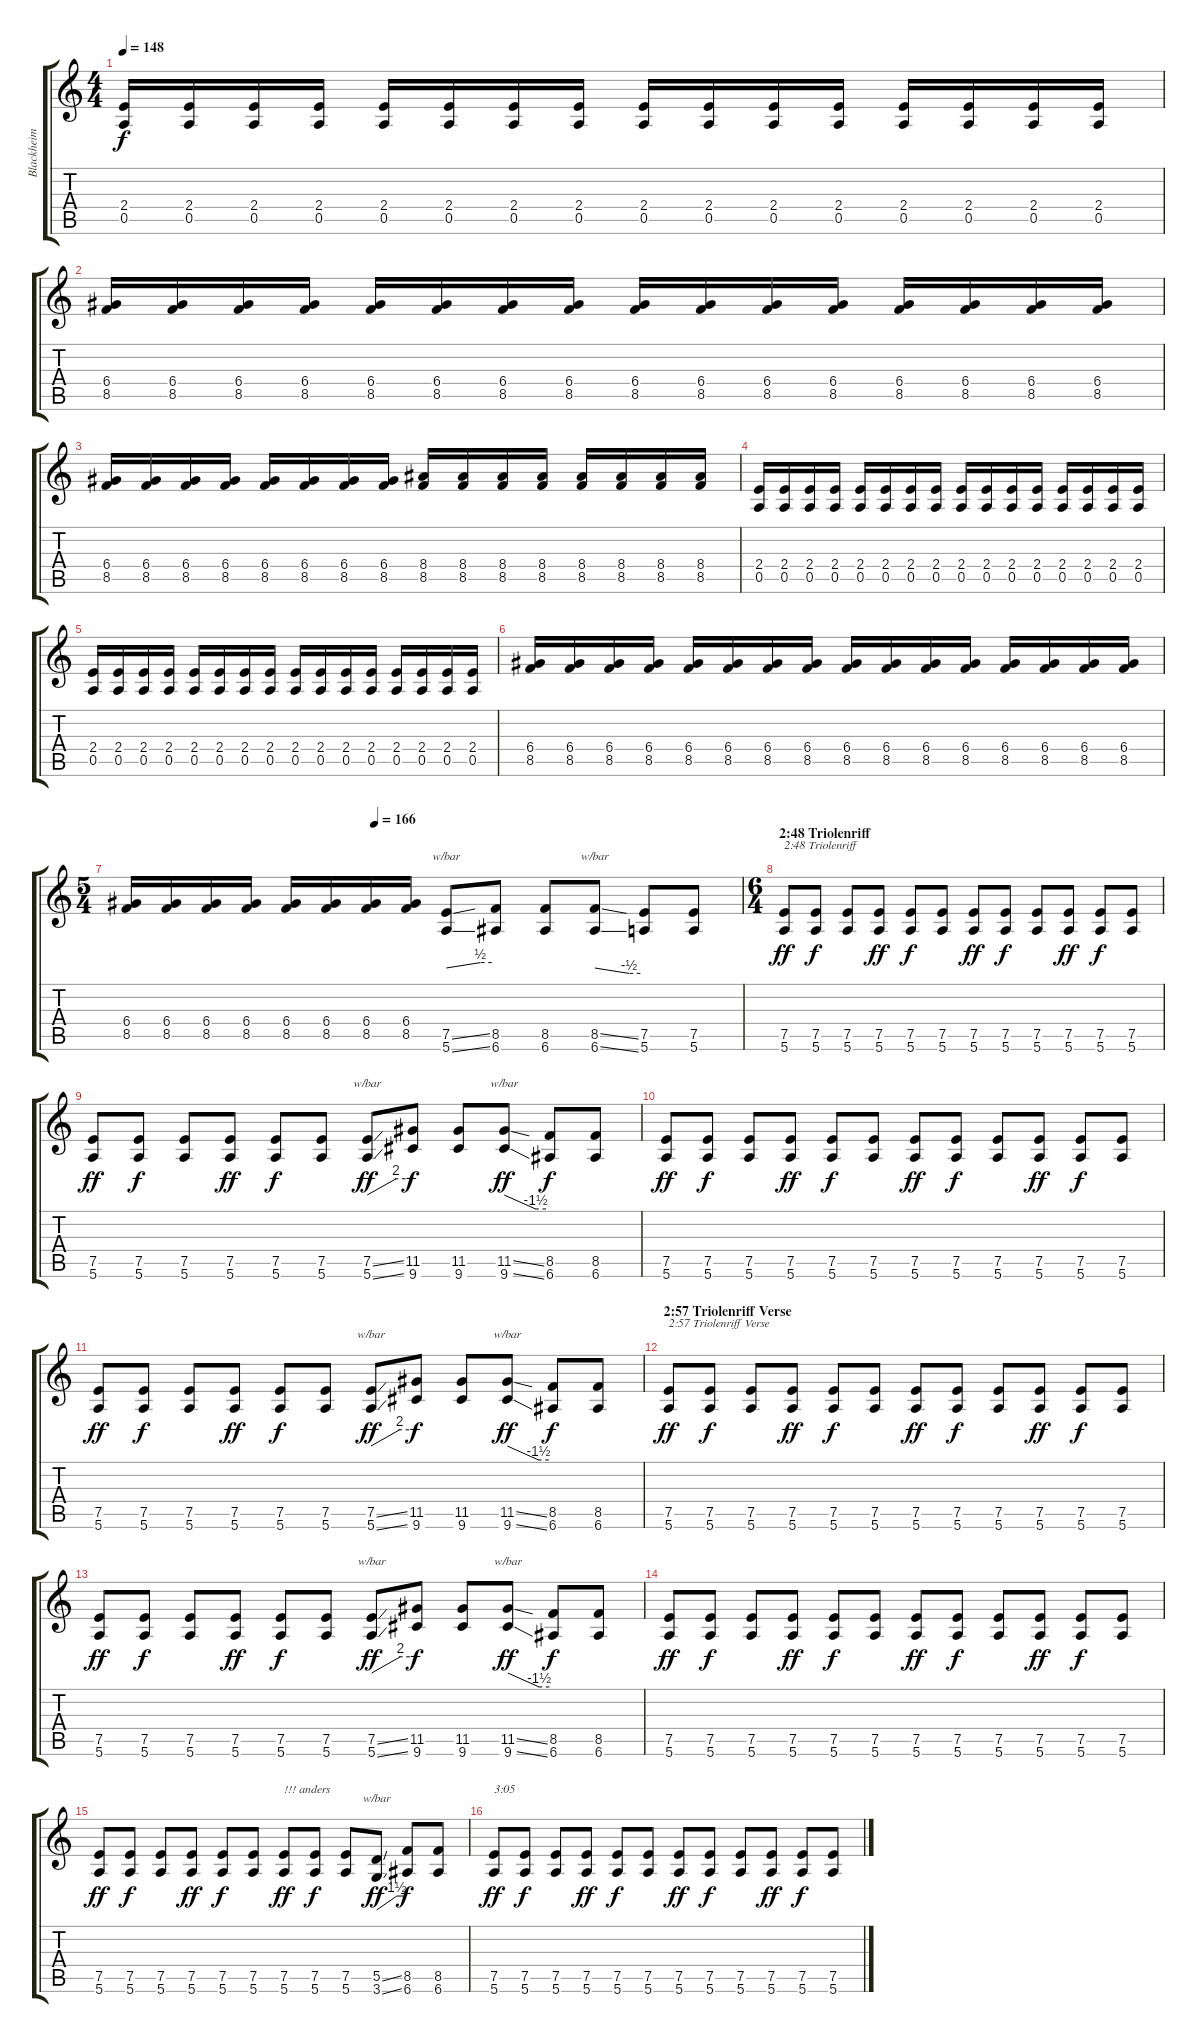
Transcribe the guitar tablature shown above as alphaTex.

\track ("Blackheim (right)" "Blackheim ") {instrument distortionguitar}
\staff {score tabs}
\tuning (E4 B3 G3 D3 A2 E2) {hide}
\ts (4 4)
\tempo 148
\clef g2
\ks c
(2.4 0.5).16{dy f} (2.4 0.5).16 (2.4 0.5).16 (2.4 0.5).16 (2.4 0.5).16 (2.4 0.5).16 (2.4 0.5).16 (2.4 0.5).16 (2.4 0.5).16 (2.4 0.5).16 (2.4 0.5).16 (2.4 0.5).16 (2.4 0.5).16 (2.4 0.5).16 (2.4 0.5).16 (2.4 0.5).16 |
(6.4 8.5).16 (6.4 8.5).16 (6.4 8.5).16 (6.4 8.5).16 (6.4 8.5).16 (6.4 8.5).16 (6.4 8.5).16 (6.4 8.5).16 (6.4 8.5).16 (6.4 8.5).16 (6.4 8.5).16 (6.4 8.5).16 (6.4 8.5).16 (6.4 8.5).16 (6.4 8.5).16 (6.4 8.5).16 |
(6.4 8.5).16 (6.4 8.5).16 (6.4 8.5).16 (6.4 8.5).16 (6.4 8.5).16 (6.4 8.5).16 (6.4 8.5).16 (6.4 8.5).16 (8.4 8.5).16 (8.4 8.5).16 (8.4 8.5).16 (8.4 8.5).16 (8.4 8.5).16 (8.4 8.5).16 (8.4 8.5).16 (8.4 8.5).16 |
(2.4 0.5).16 (2.4 0.5).16 (2.4 0.5).16 (2.4 0.5).16 (2.4 0.5).16 (2.4 0.5).16 (2.4 0.5).16 (2.4 0.5).16 (2.4 0.5).16 (2.4 0.5).16 (2.4 0.5).16 (2.4 0.5).16 (2.4 0.5).16 (2.4 0.5).16 (2.4 0.5).16 (2.4 0.5).16 |
(2.4 0.5).16 (2.4 0.5).16 (2.4 0.5).16 (2.4 0.5).16 (2.4 0.5).16 (2.4 0.5).16 (2.4 0.5).16 (2.4 0.5).16 (2.4 0.5).16 (2.4 0.5).16 (2.4 0.5).16 (2.4 0.5).16 (2.4 0.5).16 (2.4 0.5).16 (2.4 0.5).16 (2.4 0.5).16 |
(6.4 8.5).16 (6.4 8.5).16 (6.4 8.5).16 (6.4 8.5).16 (6.4 8.5).16 (6.4 8.5).16 (6.4 8.5).16 (6.4 8.5).16 (6.4 8.5).16 (6.4 8.5).16 (6.4 8.5).16 (6.4 8.5).16 (6.4 8.5).16 (6.4 8.5).16 (6.4 8.5).16 (6.4 8.5).16 |
\ts (5 4)
\tempo (166 0.4)
(6.4 8.5).16 (6.4 8.5).16 (6.4 8.5).16 (6.4 8.5).16 (6.4 8.5).16 (6.4 8.5).16 (6.4 8.5).16 (6.4 8.5).16 (7.5{ss} 5.6{ss}).8{tbe (custom default 0 0 45 2 60 2)} (8.5 6.6).8 (8.5 6.6).8 (8.5{ss} 6.6{ss}).8{tbe (custom default 0 0 45 -2 60 -2)} (7.5 5.6).8 (7.5 5.6).8 |
\ts (6 4)
\section ("" "2:48 Triolenriff")
(7.5 5.6).8{txt "2:48 Triolenriff" dy ff} (7.5 5.6).8{dy f} (7.5 5.6).8 (7.5 5.6).8{dy ff} (7.5 5.6).8{dy f} (7.5 5.6).8 (7.5 5.6).8{dy ff} (7.5 5.6).8{dy f} (7.5 5.6).8 (7.5 5.6).8{dy ff} (7.5 5.6).8{dy f} (7.5 5.6).8 |
(7.5 5.6).8{dy ff} (7.5 5.6).8{dy f} (7.5 5.6).8 (7.5 5.6).8{dy ff} (7.5 5.6).8{dy f} (7.5 5.6).8 (7.5{ss} 5.6{ss}).8{tbe (custom default 0 0 45 8 60 8) dy ff} (11.5 9.6).8{dy f} (11.5 9.6).8 (11.5{ss} 9.6{ss}).8{tbe (custom default 0 0 45 -6 60 -6) dy ff} (8.5 6.6).8{dy f} (8.5 6.6).8 |
(7.5 5.6).8{dy ff} (7.5 5.6).8{dy f} (7.5 5.6).8 (7.5 5.6).8{dy ff} (7.5 5.6).8{dy f} (7.5 5.6).8 (7.5 5.6).8{dy ff} (7.5 5.6).8{dy f} (7.5 5.6).8 (7.5 5.6).8{dy ff} (7.5 5.6).8{dy f} (7.5 5.6).8 |
(7.5 5.6).8{dy ff} (7.5 5.6).8{dy f} (7.5 5.6).8 (7.5 5.6).8{dy ff} (7.5 5.6).8{dy f} (7.5 5.6).8 (7.5{ss} 5.6{ss}).8{tbe (custom default 0 0 45 8 60 8) dy ff} (11.5 9.6).8{dy f} (11.5 9.6).8 (11.5{ss} 9.6{ss}).8{tbe (custom default 0 0 45 -6 60 -6) dy ff} (8.5 6.6).8{dy f} (8.5 6.6).8 |
\section ("" "2:57 Triolenriff Verse")
(7.5 5.6).8{txt "2:57 Triolenriff Verse" dy ff} (7.5 5.6).8{dy f} (7.5 5.6).8 (7.5 5.6).8{dy ff} (7.5 5.6).8{dy f} (7.5 5.6).8 (7.5 5.6).8{dy ff} (7.5 5.6).8{dy f} (7.5 5.6).8 (7.5 5.6).8{dy ff} (7.5 5.6).8{dy f} (7.5 5.6).8 |
(7.5 5.6).8{dy ff} (7.5 5.6).8{dy f} (7.5 5.6).8 (7.5 5.6).8{dy ff} (7.5 5.6).8{dy f} (7.5 5.6).8 (7.5{ss} 5.6{ss}).8{tbe (custom default 0 0 45 8 60 8) dy ff} (11.5 9.6).8{dy f} (11.5 9.6).8 (11.5{ss} 9.6{ss}).8{tbe (custom default 0 0 45 -6 60 -6) dy ff} (8.5 6.6).8{dy f} (8.5 6.6).8 |
(7.5 5.6).8{dy ff} (7.5 5.6).8{dy f} (7.5 5.6).8 (7.5 5.6).8{dy ff} (7.5 5.6).8{dy f} (7.5 5.6).8 (7.5 5.6).8{dy ff} (7.5 5.6).8{dy f} (7.5 5.6).8 (7.5 5.6).8{dy ff} (7.5 5.6).8{dy f} (7.5 5.6).8 |
(7.5 5.6).8{dy ff} (7.5 5.6).8{dy f} (7.5 5.6).8 (7.5 5.6).8{dy ff} (7.5 5.6).8{dy f} (7.5 5.6).8 (7.5 5.6).8{txt "!!! anders" dy ff} (7.5 5.6).8{dy f} (7.5 5.6).8 (5.5{ss} 3.6{ss}).8{tbe (custom default 0 0 45 6 60 6) dy ff} (8.5 6.6).8{dy f} (8.5 6.6).8 |
(7.5 5.6).8{txt "3:05" dy ff} (7.5 5.6).8{dy f} (7.5 5.6).8 (7.5 5.6).8{dy ff} (7.5 5.6).8{dy f} (7.5 5.6).8 (7.5 5.6).8{dy ff} (7.5 5.6).8{dy f} (7.5 5.6).8 (7.5 5.6).8{dy ff} (7.5 5.6).8{dy f} (7.5 5.6).8
